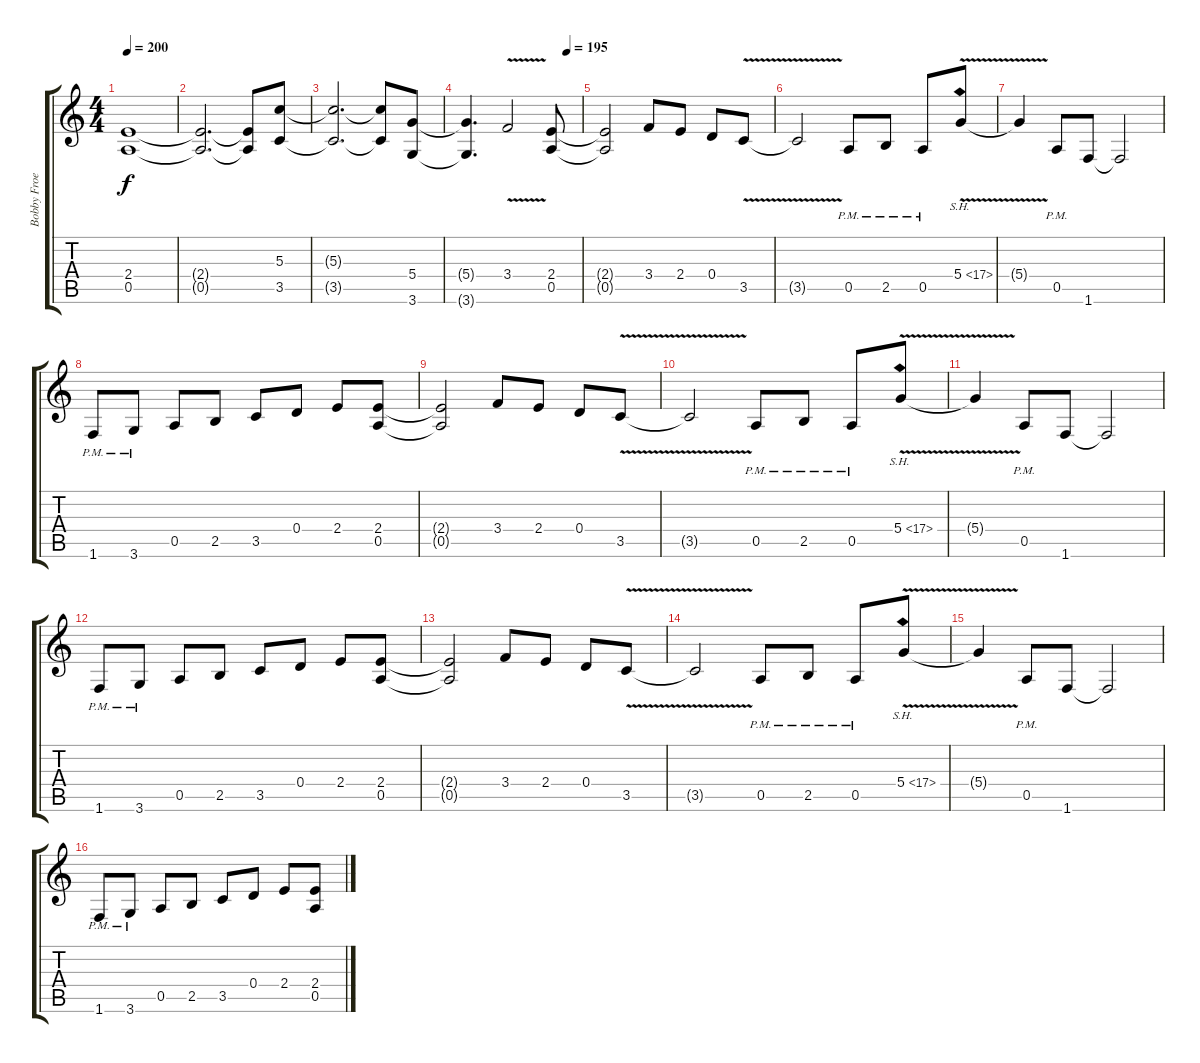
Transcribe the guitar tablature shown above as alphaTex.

\track ("Bobby Froese" "Bobby Froe") {instrument distortionguitar}
\staff {score tabs}
\tuning (E4 B3 G3 D3 A2 E2) {hide}
\ts (4 4)
\tempo 200
\clef g2
\ks c
(2.4{t} 0.5{t}).1{dy f} |
(2.4{t} 0.5{t}).2{d} (2.4{t} 0.5{t}).8 (5.3 3.5).8 |
(5.3{t} 3.5{t}).2{d} (5.3{t} 3.5{t}).8 (5.4 3.6).8 |
\tempo (195 0.875)
(5.4{t} 3.6{t}).4{d} 3.4{v}.2 (2.4 0.5).8 |
(2.4{t} 0.5{t}).2 3.4.8 2.4.8 0.4.8 3.5{v}.8 |
3.5{t}.2 0.5{pm}.8 2.5{pm}.8 0.5{pm}.8 5.4{sh 12 v}.8 |
5.4{t}.4 0.5{pm}.8 1.6.8 1.6{t}.2 |
1.6{pm}.8 3.6{pm}.8 0.5.8 2.5.8 3.5.8 0.4.8 2.4.8 (2.4 0.5).8 |
(2.4{t} 0.5{t}).2 3.4.8 2.4.8 0.4.8 3.5{v}.8 |
3.5{t}.2 0.5{pm}.8 2.5{pm}.8 0.5{pm}.8 5.4{sh 12 v}.8 |
5.4{t}.4 0.5{pm}.8 1.6.8 1.6{t}.2 |
1.6{pm}.8 3.6{pm}.8 0.5.8 2.5.8 3.5.8 0.4.8 2.4.8 (2.4 0.5).8 |
(2.4{t} 0.5{t}).2 3.4.8 2.4.8 0.4.8 3.5{v}.8 |
3.5{t}.2 0.5{pm}.8 2.5{pm}.8 0.5{pm}.8 5.4{sh 12 v}.8 |
5.4{t}.4 0.5{pm}.8 1.6.8 1.6{t}.2 |
1.6{pm}.8 3.6{pm}.8 0.5.8 2.5.8 3.5.8 0.4.8 2.4.8 (2.4 0.5).8
